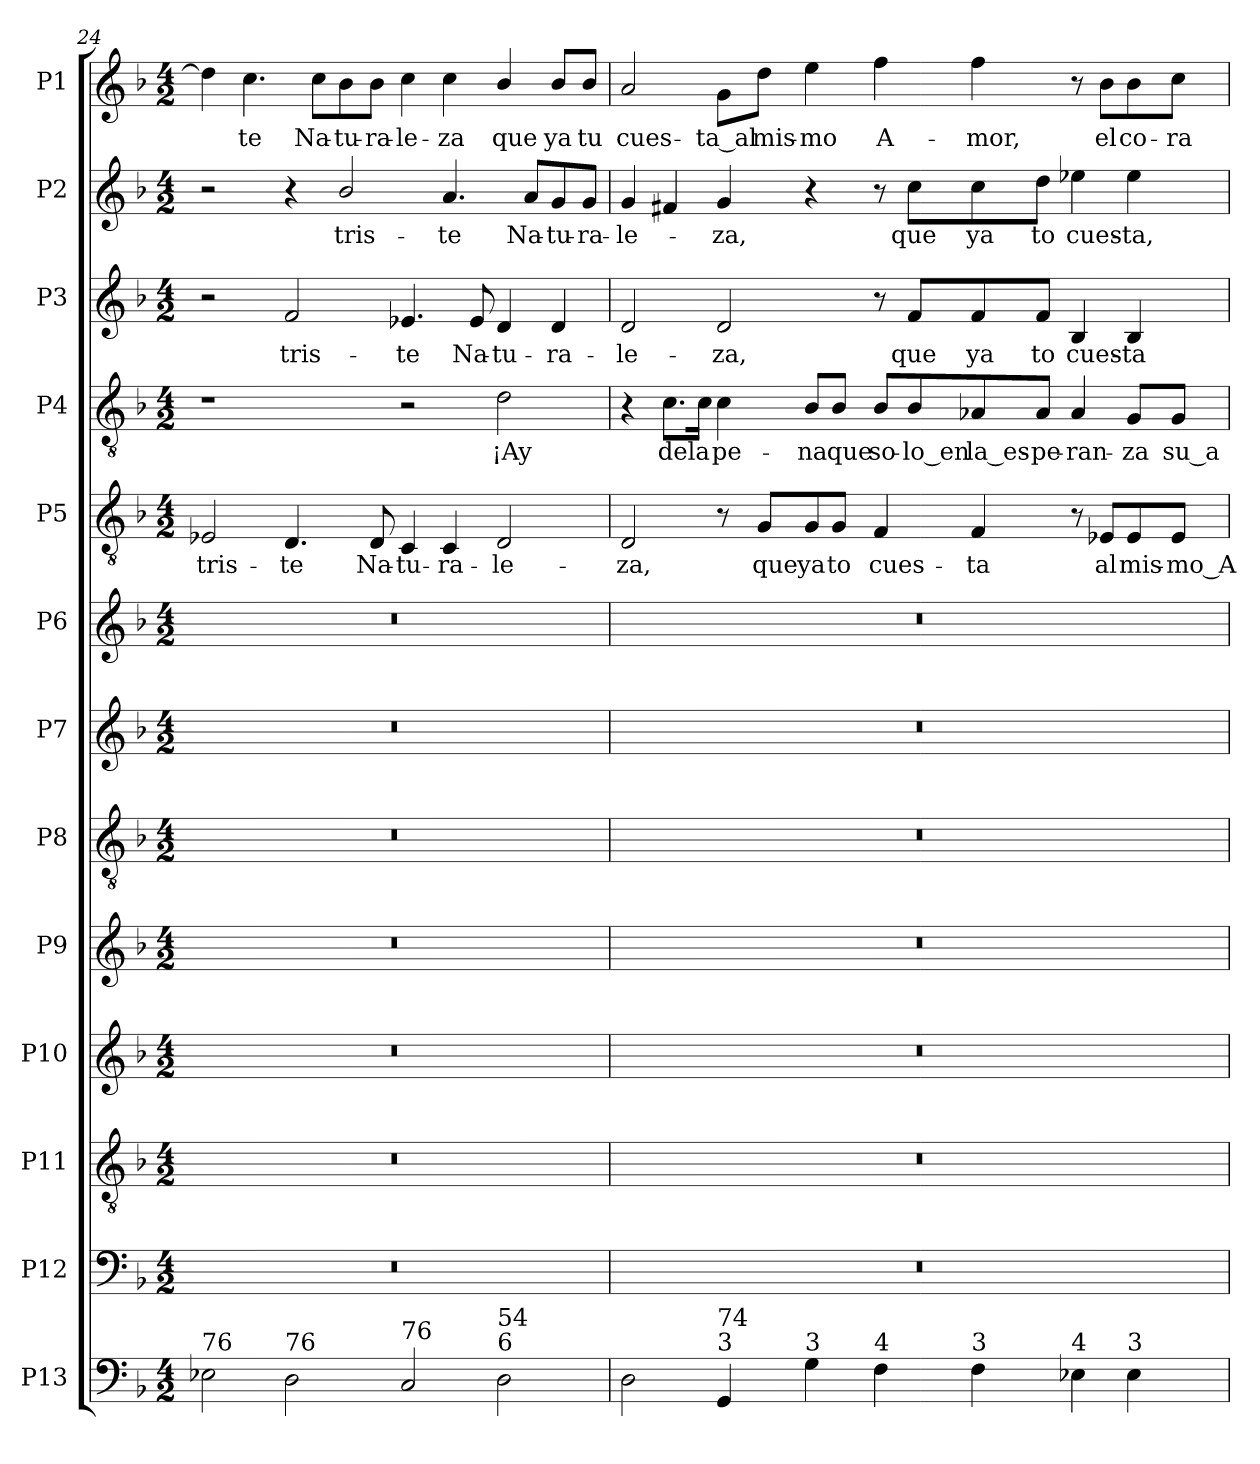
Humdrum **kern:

**kern	**kern	**kern	**kern	**kern	**kern	**kern	**kern	**kern	**text	**kern	**text	**kern	**text	**kern	**text	**kern	**text
*part13	*part12	*part11	*part10	*part9	*part8	*part7	*part6	*part5	*part5	*part4	*part4	*part3	*part3	*part2	*part2	*part1	*part1
*staff13	*staff12	*staff11	*staff10	*staff9	*staff8	*staff7	*staff6	*staff5	*staff5	*staff4	*staff4	*staff3	*staff3	*staff2	*staff2	*staff1	*staff1
*I"P13	*I"P12	*I"P11	*I"P10	*I"P9	*I"P8	*I"P7	*I"P6	*I"P5	*	*I"P4	*	*I"P3	*	*I"P2	*	*I"P1	*
!!LO:LB:g=z
*clefF4	*clefF4	*clefGv2	*clefG2	*clefG2	*clefGv2	*clefG2	*clefG2	*clefGv2	*	*clefGv2	*	*clefG2	*	*clefG2	*	*clefG2	*
*	*	*ITrd7c12	*	*	*ITrd7c12	*	*	*ITrd7c12	*	*ITrd7c12	*	*	*	*	*	*	*
*k[b-]	*k[b-]	*k[b-]	*k[b-]	*k[b-]	*k[b-]	*k[b-]	*k[b-]	*k[b-]	*	*k[b-]	*	*k[b-]	*	*k[b-]	*	*k[b-]	*
*F:	*F:	*F:	*F:	*F:	*F:	*F:	*F:	*F:	*	*F:	*	*F:	*	*F:	*	*F:	*
*M4/2	*M4/2	*M4/2	*M4/2	*M4/2	*M4/2	*M4/2	*M4/2	*M4/2	*	*M4/2	*	*M4/2	*	*M4/2	*	*M4/2	*
=24	=24	=24	=24	=24	=24	=24	=24	=24	=24	=24	=24	=24	=24	=24	=24	=24	=24
!	!LO:N:vis=1	!LO:N:vis=1	!LO:N:vis=1	!LO:N:vis=1	!LO:N:vis=1	!LO:N:vis=1	!LO:N:vis=1	!	!	!	!	!	!	!	!	!	!
!LO:TX:a:t=76	!	!	!	!	!	!	!	!	!	!	!	!	!	!	!	!	!
!	!	!	!	!	!	!	!	!	!LO:LY:b:color=#000000	!	!	!	!	!	!	!	!
2E-Xi\	0r	0r	0r	0r	0r	0r	0r	2EE-Xi/	tris-	1r	.	2r	.	2r	.	4ddi\]	.
!	!	!	!	!	!	!	!	!	!	!	!	!	!	!	!	!	!LO:LY:b:color=#000000
.	.	.	.	.	.	.	.	.	.	.	.	.	.	.	.	4.cci\	-te
!	!	!	!	!	!	!	!	!	!LO:LY:b:color=#000000	!	!	!	!	!	!	!	!
!LO:TX:a:t=76	!	!	!	!	!	!	!	!	!	!	!	!	!	!	!	!	!
!	!	!	!	!	!	!	!	!	!	!	!	!	!LO:LY:b:color=#000000	!	!	!	!
2Di\	.	.	.	.	.	.	.	4.DDi/	-te	.	.	2fi/	tris-	4r	.	.	.
!	!	!	!	!	!	!	!	!	!	!	!	!	!	!	!	!	!LO:LY:b:color=#000000
.	.	.	.	.	.	.	.	.	.	.	.	.	.	.	.	8cci\L	Na-
!	!	!	!	!	!	!	!	!	!	!	!	!	!	!	!LO:LY:b:color=#000000	!	!
!	!	!	!	!	!	!	!	!	!	!	!	!	!	!	!	!	!LO:LY:b:color=#000000
.	.	.	.	.	.	.	.	.	.	.	.	.	.	2b-i/	tris-	8b-i\	-tu-
!	!	!	!	!	!	!	!	!	!LO:LY:b:color=#000000	!	!	!	!	!	!	!	!
!	!	!	!	!	!	!	!	!	!	!	!	!	!	!	!	!	!LO:LY:b:color=#000000
.	.	.	.	.	.	.	.	8DDi/	Na-	.	.	.	.	.	.	8b-i\J	-ra-
!	!	!	!	!	!	!	!	!	!LO:LY:b:color=#000000	!	!	!	!	!	!	!	!
!	!	!	!	!	!	!	!	!	!	!	!	!	!LO:LY:b:color=#000000	!	!	!	!
!LO:TX:a:t=76	!	!	!	!	!	!	!	!	!	!	!	!	!	!	!	!	!
!	!	!	!	!	!	!	!	!	!	!	!	!	!	!	!	!	!LO:LY:b:color=#000000
2Ci/	.	.	.	.	.	.	.	4CCi/	-tu-	2r	.	4.e-Xi/	-te	.	.	4cci\	-le-
!	!	!	!	!	!	!	!	!	!LO:LY:b:color=#000000	!	!	!	!	!	!	!	!
!	!	!	!	!	!	!	!	!	!	!	!	!	!	!	!LO:LY:b:color=#000000	!	!
!	!	!	!	!	!	!	!	!	!	!	!	!	!	!	!	!	!LO:LY:b:color=#000000
.	.	.	.	.	.	.	.	4CCi/	-ra-	.	.	.	.	4.ai/	-te	4cci\	-za
!	!	!	!	!	!	!	!	!	!	!	!	!	!LO:LY:b:color=#000000	!	!	!	!
.	.	.	.	.	.	.	.	.	.	.	.	8e-i/	Na-	.	.	.	.
!	!	!	!	!	!	!	!	!	!LO:LY:b:color=#000000	!	!	!	!	!	!	!	!
!	!	!	!	!	!	!	!	!	!	!	!LO:LY:b:color=#000000	!	!	!	!	!	!
!	!	!	!	!	!	!	!	!	!	!	!	!	!LO:LY:b:color=#000000	!	!	!	!
!LO:TX:a:t=6	!	!	!	!	!	!	!	!	!	!	!	!	!	!	!	!	!
!LO:TX:t=54	!	!	!	!	!	!	!	!	!	!	!	!	!	!	!	!	!
!	!	!	!	!	!	!	!	!	!	!	!	!	!	!	!	!	!LO:LY:b:color=#000000
2Di\	.	.	.	.	.	.	.	2DDi/	-le-	2Di\	¡Ay	4di/	-tu-	.	.	4b-i/	que
!	!	!	!	!	!	!	!	!	!	!	!	!	!	!	!LO:LY:b:color=#000000	!	!
.	.	.	.	.	.	.	.	.	.	.	.	.	.	8ai/L	Na-	.	.
!	!	!	!	!	!	!	!	!	!	!	!	!	!LO:LY:b:color=#000000	!	!	!	!
!	!	!	!	!	!	!	!	!	!	!	!	!	!	!	!LO:LY:b:color=#000000	!	!
!	!	!	!	!	!	!	!	!	!	!	!	!	!	!	!	!	!LO:LY:b:color=#000000
.	.	.	.	.	.	.	.	.	.	.	.	4di/	-ra-	8gi/	-tu-	8b-i/L	ya
!	!	!	!	!	!	!	!	!	!	!	!	!	!	!	!LO:LY:b:color=#000000	!	!
!	!	!	!	!	!	!	!	!	!	!	!	!	!	!	!	!	!LO:LY:b:color=#000000
.	.	.	.	.	.	.	.	.	.	.	.	.	.	8gi/J	-ra-	8b-i/J	tu
=25	=25	=25	=25	=25	=25	=25	=25	=25	=25	=25	=25	=25	=25	=25	=25	=25	=25
!	!LO:N:vis=1	!LO:N:vis=1	!LO:N:vis=1	!LO:N:vis=1	!LO:N:vis=1	!LO:N:vis=1	!LO:N:vis=1	!	!	!	!	!	!	!	!	!	!
!	!	!	!	!	!	!	!	!	!LO:LY:b:color=#000000	!	!	!	!	!	!	!	!
!	!	!	!	!	!	!	!	!	!	!	!	!	!LO:LY:b:color=#000000	!	!	!	!
!	!	!	!	!	!	!	!	!	!	!	!	!	!	!	!LO:LY:b:color=#000000	!	!
!	!	!	!	!	!	!	!	!	!	!	!	!	!	!	!	!	!LO:LY:b:color=#000000
2Di\	0r	0r	0r	0r	0r	0r	0r	2DDi/	-za,	4r	.	2di/	-le-	4gi/	-le-	2ai/	cues-
!	!	!	!	!	!	!	!	!	!	!	!LO:LY:b:color=#000000	!	!	!	!	!	!
.	.	.	.	.	.	.	.	.	.	8.Ci\L	de	.	.	4f#Xi/	.	.	.
!	!	!	!	!	!	!	!	!	!	!	!LO:LY:b:color=#000000	!	!	!	!	!	!
.	.	.	.	.	.	.	.	.	.	16Ci\Jk	la	.	.	.	.	.	.
!	!	!	!	!	!	!	!	!	!	!	!LO:LY:b:color=#000000	!	!	!	!	!	!
!	!	!	!	!	!	!	!	!	!	!	!	!	!LO:LY:b:color=#000000	!	!	!	!
!	!	!	!	!	!	!	!	!	!	!	!	!	!	!	!LO:LY:b:color=#000000	!	!
!LO:TX:a:t=3	!	!	!	!	!	!	!	!	!	!	!	!	!	!	!	!	!
!LO:TX:t=74	!	!	!	!	!	!	!	!	!	!	!	!	!	!	!	!	!
!	!	!	!	!	!	!	!	!	!	!	!	!	!	!	!	!	!LO:LY:b:color=#000000
4GGi/	.	.	.	.	.	.	.	8r	.	4Ci\	pe-	2di/	-za,	4gi/	-za,	8gi\L	-ta_al
!	!	!	!	!	!	!	!	!	!LO:LY:b:color=#000000	!	!	!	!	!	!	!	!
!	!	!	!	!	!	!	!	!	!	!	!	!	!	!	!	!	!LO:LY:b:color=#000000
.	.	.	.	.	.	.	.	8GGi/L	que	.	.	.	.	.	.	8ddi\J	mis-
!	!	!	!	!	!	!	!	!	!LO:LY:b:color=#000000	!	!	!	!	!	!	!	!
!	!	!	!	!	!	!	!	!	!	!	!LO:LY:b:color=#000000	!	!	!	!	!	!
!LO:TX:a:t=3	!	!	!	!	!	!	!	!	!	!	!	!	!	!	!	!	!
!	!	!	!	!	!	!	!	!	!	!	!	!	!	!	!	!	!LO:LY:b:color=#000000
4Gi\	.	.	.	.	.	.	.	8GGi/	ya	8BB-i/L	-na	.	.	4r	.	4eei\	-mo
!	!	!	!	!	!	!	!	!	!LO:LY:b:color=#000000	!	!	!	!	!	!	!	!
!	!	!	!	!	!	!	!	!	!	!	!LO:LY:b:color=#000000	!	!	!	!	!	!
.	.	.	.	.	.	.	.	8GGi/J	to	8BB-i/J	que	.	.	.	.	.	.
!	!	!	!	!	!	!	!	!	!LO:LY:b:color=#000000	!	!	!	!	!	!	!	!
!	!	!	!	!	!	!	!	!	!	!	!LO:LY:b:color=#000000	!	!	!	!	!	!
!LO:TX:a:t=4	!	!	!	!	!	!	!	!	!	!	!	!	!	!	!	!	!
!	!	!	!	!	!	!	!	!	!	!	!	!	!	!	!	!	!LO:LY:b:color=#000000
4Fi\	.	.	.	.	.	.	.	4FFi/	cues-	8BB-i/L	so-	8r	.	8r	.	4ffi\	A-
!	!	!	!	!	!	!	!	!	!	!	!LO:LY:b:color=#000000	!	!	!	!	!	!
!	!	!	!	!	!	!	!	!	!	!	!	!	!LO:LY:b:color=#000000	!	!	!	!
!	!	!	!	!	!	!	!	!	!	!	!	!	!	!	!LO:LY:b:color=#000000	!	!
.	.	.	.	.	.	.	.	.	.	8BB-i/	-lo_en	8fi/L	que	8cci\L	que	.	.
!	!	!	!	!	!	!	!	!	!LO:LY:b:color=#000000	!	!	!	!	!	!	!	!
!	!	!	!	!	!	!	!	!	!	!	!LO:LY:b:color=#000000	!	!	!	!	!	!
!	!	!	!	!	!	!	!	!	!	!	!	!	!LO:LY:b:color=#000000	!	!	!	!
!	!	!	!	!	!	!	!	!	!	!	!	!	!	!	!LO:LY:b:color=#000000	!	!
!LO:TX:a:t=3	!	!	!	!	!	!	!	!	!	!	!	!	!	!	!	!	!
!	!	!	!	!	!	!	!	!	!	!	!	!	!	!	!	!	!LO:LY:b:color=#000000
4Fi\	.	.	.	.	.	.	.	4FFi/	-ta	8AA-Xi/	la_es-	8fi/	ya	8cci\	ya	4ffi\	-mor,
!	!	!	!	!	!	!	!	!	!	!	!LO:LY:b:color=#000000	!	!	!	!	!	!
!	!	!	!	!	!	!	!	!	!	!	!	!	!LO:LY:b:color=#000000	!	!	!	!
!	!	!	!	!	!	!	!	!	!	!	!	!	!	!	!LO:LY:b:color=#000000	!	!
.	.	.	.	.	.	.	.	.	.	8AA-i/J	-pe-	8fi/J	to	8ddi\J	to	.	.
!	!	!	!	!	!	!	!	!	!	!	!LO:LY:b:color=#000000	!	!	!	!	!	!
!	!	!	!	!	!	!	!	!	!	!	!	!	!LO:LY:b:color=#000000	!	!	!	!
!LO:TX:a:t=4	!	!	!	!	!	!	!	!	!	!	!	!	!	!	!	!	!
!	!	!	!	!	!	!	!	!	!	!	!	!	!	!	!LO:LY:b:color=#000000	!	!
4E-Xi\	.	.	.	.	.	.	.	8r	.	4AA-i/	-ran-	4B-i/	cues-	4ee-Xi\	cues-	8r	.
!	!	!	!	!	!	!	!	!	!LO:LY:b:color=#000000	!	!	!	!	!	!	!	!
!	!	!	!	!	!	!	!	!	!	!	!	!	!	!	!	!	!LO:LY:b:color=#000000
.	.	.	.	.	.	.	.	8EE-Xi/L	al	.	.	.	.	.	.	8b-i\L	el
!	!	!	!	!	!	!	!	!	!LO:LY:b:color=#000000	!	!	!	!	!	!	!	!
!	!	!	!	!	!	!	!	!	!	!	!LO:LY:b:color=#000000	!	!	!	!	!	!
!	!	!	!	!	!	!	!	!	!	!	!	!	!LO:LY:b:color=#000000	!	!	!	!
!	!	!	!	!	!	!	!	!	!	!	!	!	!	!	!LO:LY:b:color=#000000	!	!
!LO:TX:a:t=3	!	!	!	!	!	!	!	!	!	!	!	!	!	!	!	!	!
!	!	!	!	!	!	!	!	!	!	!	!	!	!	!	!	!	!LO:LY:b:color=#000000
4E-i\	.	.	.	.	.	.	.	8EE-i/	mis-	8GGi/L	-za	4B-i/	-ta	4ee-i\	-ta,	8b-i\	co-
!	!	!	!	!	!	!	!	!	!LO:LY:b:color=#000000	!	!	!	!	!	!	!	!
!	!	!	!	!	!	!	!	!	!	!	!LO:LY:b:color=#000000	!	!	!	!	!	!
!	!	!	!	!	!	!	!	!	!	!	!	!	!	!	!	!	!LO:LY:b:color=#000000
.	.	.	.	.	.	.	.	8EE-i/J	-mo_A-	8GGi/J	su_a-	.	.	.	.	8cci\J	-ra
=	=	=	=	=	=	=	=	=	=	=	=	=	=	=	=	=	=
*-	*-	*-	*-	*-	*-	*-	*-	*-	*-	*-	*-	*-	*-	*-	*-	*-	*-
